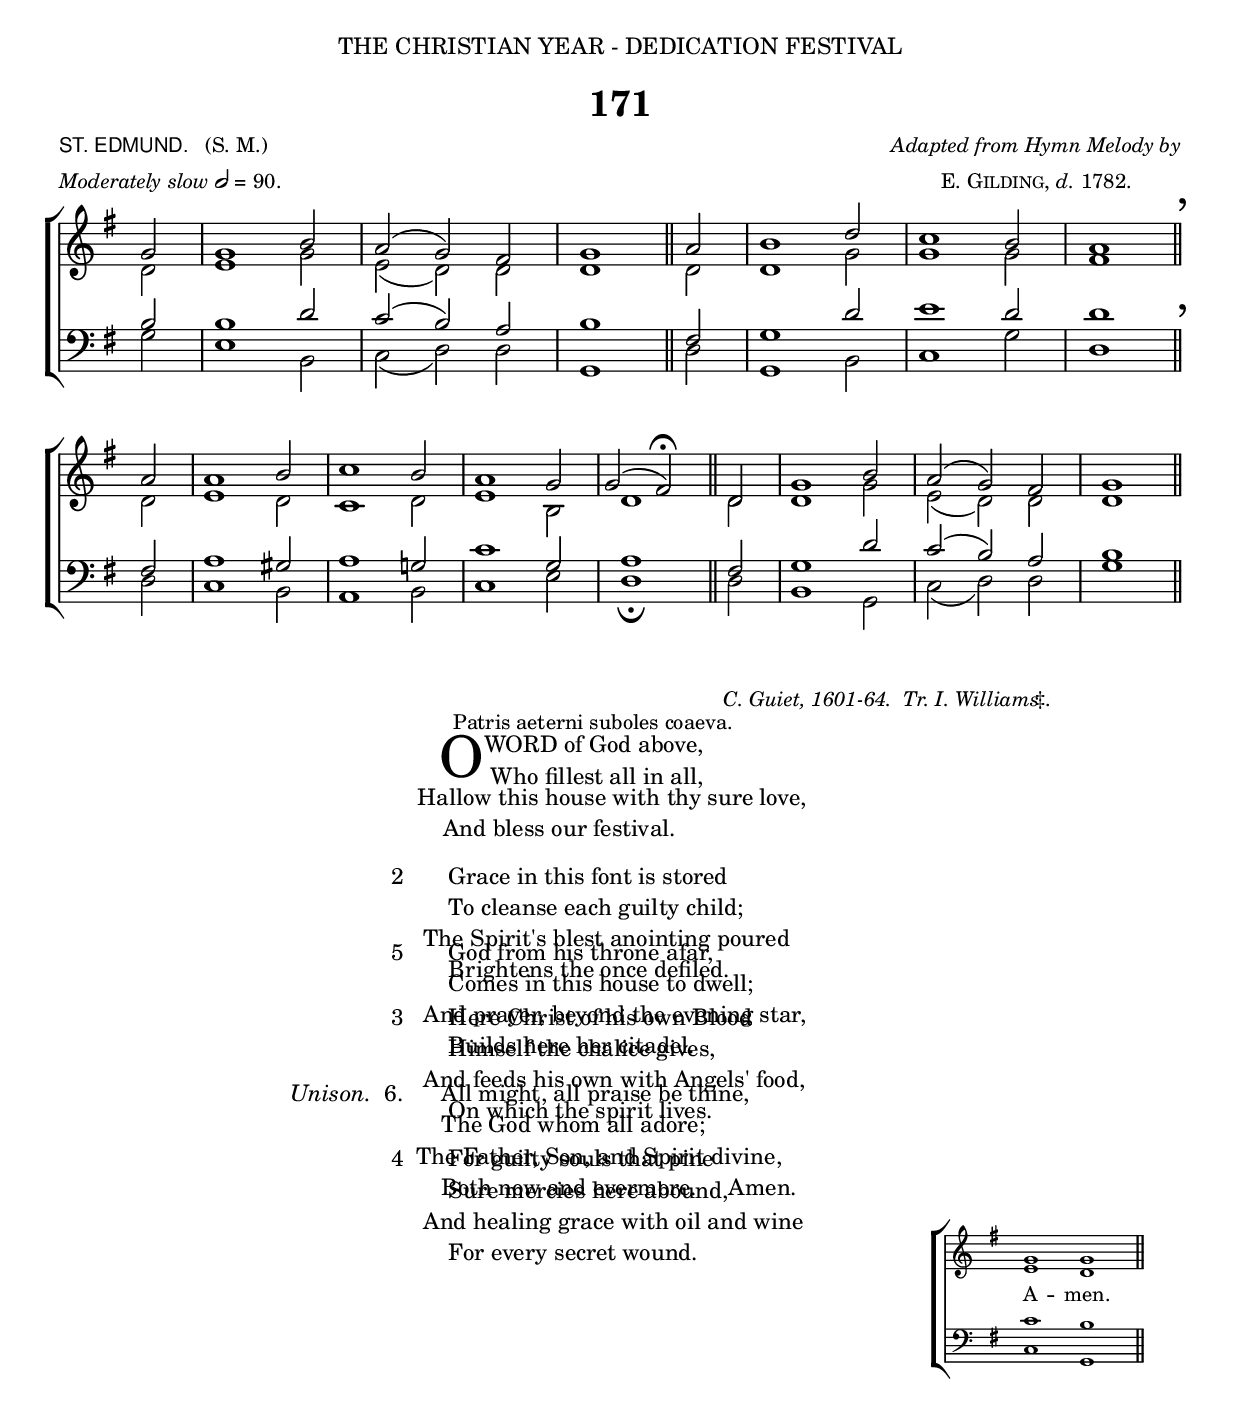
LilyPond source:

%%%% 274.png
%%%% Hymn 171 St. Edmund.  O Word of God above.
%%%% Rev 2.

\version "2.10"

\header {
  dedication = \markup {  \center-align { "THE CHRISTIAN YEAR - DEDICATION FESTIVAL"
	\hspace #0.1 }}	
	
	title = "171"   
  
  meter = \markup { \small { \column {  
	                                \line { \sans {"ST. EDMUND."}  \hspace #1 \roman {"(S. M.)"}}
		                        \line { \italic {Moderately slow} \general-align #Y #DOWN \note #"2" #0.5 = 90.} }
  	}}	
	

 arranger = \markup { \small  { \center-align { \line { \italic "Adapted from Hymn Melody by" }	 				
	  					\line { \smallCaps "E. Gilding," \italic "d." "1782." }
  	}}}
  
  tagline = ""
}

%%%%%%%%%%%%%%%%%%%%%%%%%%% Macros

%%generates the breathmarks
breathmark = {	
	      \override Score.RehearsalMark #'break-visibility = #begin-of-line-invisible 
	      \override Score.RehearsalMark #'Y-offset = #'4.0 
	      \override Score.RehearsalMark #'X-offset = #'-0.5
	      \mark \markup { \fontsize #4 ","}
}	      

%% Used to pull an upstem note left. Used when a slurred note pair straddles a longer note below and when notecolumn force-hshift does not work 
topstraddle = { \once \override Score.SeparationItem #'padding = #2
              \once \override NoteHead #'X-offset = #-1.5 
              \once \override Stem #'X-offset = #-0.2 }	      
	      

%%%%%%%%%%%%%%%%%%%%%%%%%%% End of macro definitions

%%% SATB voices

global = {
  \time 3/2
  \key g \major
  \set Staff.midiInstrument = "church organ"
}

soprano = \relative c' { 
  \partial 2 g'2 | g1 b2 | a( g) fis | g1 \bar "||" a2 | b1 d2 | c1 b2 | a1 \breathmark \bar "||" \break
  a2 | a1 b2 | c1 b2 | a1 g2 | \topstraddle g( fis) ^\fermata \bar "||" d2 | g1 b2 | a( g) fis | g1 \bar "||" 
} 
   
alto = \relative c' {  
  d2 | e1 g2 | e( d) d | d1 \bar "||" d2 | d1 g2 | g1 g2 | fis1 \bar "||" \break 
  d2 | e1 d2 | c1 d2 | e1 b2 | d1  \bar "||" d2 | d1 g2 | e( d) d | d1 \bar "||" 
}

tenor = \relative c {\clef bass 
  b'2 | b1 d2 | c( b) a | b1 \bar "||" fis2 | g1 d'2 | e1 d2 | d1 \bar "||" \break 
  fis,2 | a1 gis2 | a1 g!2 | c1 g2 | a1  \bar "||" fis2 | g1 d'2 | c( b) a | b1 \bar "||" 
}

bass = \relative c {\clef bass 
  g'2 | e1 b2 | c( d) d | g,1 \bar "||" d'2 | g,1 b2 | c1 g'2 | d1 \bar "||" \break 
  d2 | c1 b2 | a1 b2 | c1 e2 | d1 _\fermata  \bar "||" d2 | b1 g2 | c( d) d | g1 \bar "||" 
}

#(ly:set-option 'point-and-click #f)

\paper {
  #(set-paper-size "a4")
%  annotate-spacing = ##t
  print-page-number = ##f
  ragged-last-bottom = ##t
  ragged-bottom = ##t
}

\book{

%%% Score block	

\score{
\new ChoirStaff	
<<
	\context Staff = upper << 
	\context Voice = sopranos { \voiceOne \global \soprano }
	\context Voice = altos    { \voiceTwo \global \alto }
	                      >>
	\context Staff = lower <<
	\context Voice = tenors { \voiceOne \global \tenor }
	\context Voice = basses { \voiceTwo \global \bass }
			        >>
>>
\layout {
		indent=0
		\context { \Score \remove "Bar_number_engraver" }
		\context { \Staff \remove "Time_signature_engraver" }
		\context { \Score \remove "Mark_engraver"  }
                \context { \Staff \consists "Mark_engraver"  }
	} %% close layout

\midi { \context { \Score tempoWholesPerMinute = #(ly:make-moment 90 2) }}      
  	
	
} %%% Score bracket

%%% Lyric attributions and titles

\markup { \small { \hspace #64 \italic "C. Guiet, 1601-64.  Tr. I. Williams" \hspace #-1 "‡." }}

\markup { \small { \hspace #38 "Patris aeterni suboles coaeva." }}

%%% Lyrics
%%% Strange Lilypond behaviour. Some blank lines (vertical spacing) were narrower than others so \lower #0.4 was used to adjust.

\markup { \hspace #32 %%add space as necc. to center the column
          \column { %% super column of everything
	              \column { %% verse 1 is a column of 2 lines  
	                  \line { \hspace #4.6 \column { \lower #2.4 \fontsize #8 "O" }   %%Drop Cap goes here
				  \hspace #-1.2    %% adjust this if other letters are too far from Drop Cap
				  \column  { \raise #0.0 " WORD of God above,"
			                                 "  Who fillest all in all," } }          
	                  \line {  \hspace #2.5  %%adjust hspace until this line left edge is flush with Drop Cap
				   \lower  #1.56  %%adjust this until the line spacing looks right
				   \column {   
					   "Hallow this house with thy sure love,"
					   "    And bless our festival."
					   "      " %%% adds vertical spacing between verses
			  		}}
		      }  
		       \line { \lower #0.4 { "2  "
			   \column {
				   "    Grace in this font is stored"
				   "    To cleanse each guilty child;"
				   "The Spirit's blest anointing poured"
				   "    Brightens the once defiled."
				    "      " %%% adds vertical spacing between verses
		       }}}
			\line { "3  "
				\column {
					"    Here Christ of his own Blood"
					"    Himself the chalice gives,"
					"And feeds his own with Angels' food,"
					"    On which the spirit lives."
					 "      " %%% adds vertical spacing between verses
			}}
			\line {"4  "
				\column {
					"    For guilty souls that pine"
					"    Sure mercies here abound,"
					"And healing grace with oil and wine"
					"    For every secret wound."
			}}
	  } %%% end super column
}

%%fake score block to occupy space and force a pagebreak.  Can't think of a better way of doing this.
\score{
	{s4 }
\header { breakbefore = ##f piece = ##f opus = ##f tagline = ##f }
\layout{	
	\context { \Staff
		\remove Time_signature_engraver
		\remove Key_engraver
		\remove Clef_engraver
		\remove Staff_symbol_engraver
}}}

%%% Second page
%%% Continuation of lyrics

\markup { \hspace #32 %%add space as necc. to center the column
          \column { %% super column of everything
			\hspace #1 % adds vertical spacing between verses
			\line {"5  "
				\column {
					"    God from his throne afar,"
					"    Comes in this house to dwell;"
					"And prayer, beyond the evening star,"
					"    Builds here her citadel."
					 "      " %%% adds vertical spacing between verses
			}}
			\line { \lower #0.4 { \hspace #-9.7 \italic "Unison. " "6. "
				\column {
					"    All might, all praise be thine,"
					"    The God whom all adore;"
					"The Father, Son, and Spirit divine,"
					"    Both now and evermore.     Amen."
     			}}}
	  }
} %%% lyric markup bracket


%%% Amen score block
\score{
  \new ChoirStaff
   <<
        \context Staff = upper \with { fontSize = #-3  \override StaffSymbol #'staff-space = #(magstep -2) }  
	                      << 
	\context Voice = "sopranos" { \relative c' { \clef treble \global \voiceOne g'1 g1 \bar "||" }}
	\context Voice = "altos"    { \relative c' {  \clef treble \global \voiceTwo e1 d1 \bar "||" }}
	                      >>
			      
	\context Lyrics \lyricsto "altos" { \override LyricText #'font-size = #-1 A -- men. }
	
	\context Staff = lower \with { fontSize = #-3  \override StaffSymbol #'staff-space = #(magstep -2) }  
	                       <<
	\context Voice = "tenors" { \relative c { \clef bass \global \voiceThree c'1 b1 \bar "||" }}
	\context Voice = "basses" { \relative c { \clef bass \global \voiceFour  c1 g1 \bar "||" }}
			        >> 
  >>			      
\header { breakbefore = ##f piece = " " opus = " " }
\layout { 
	\context { \Score timing = ##f }
	ragged-right = ##t
	indent = 15\cm
	\context { \Staff \remove Time_signature_engraver }

       }

\midi { \context { \Score tempoWholesPerMinute = #(ly:make-moment 90 2) }}  %%Amen midi       
       
}  
 

} %%% book bracket

